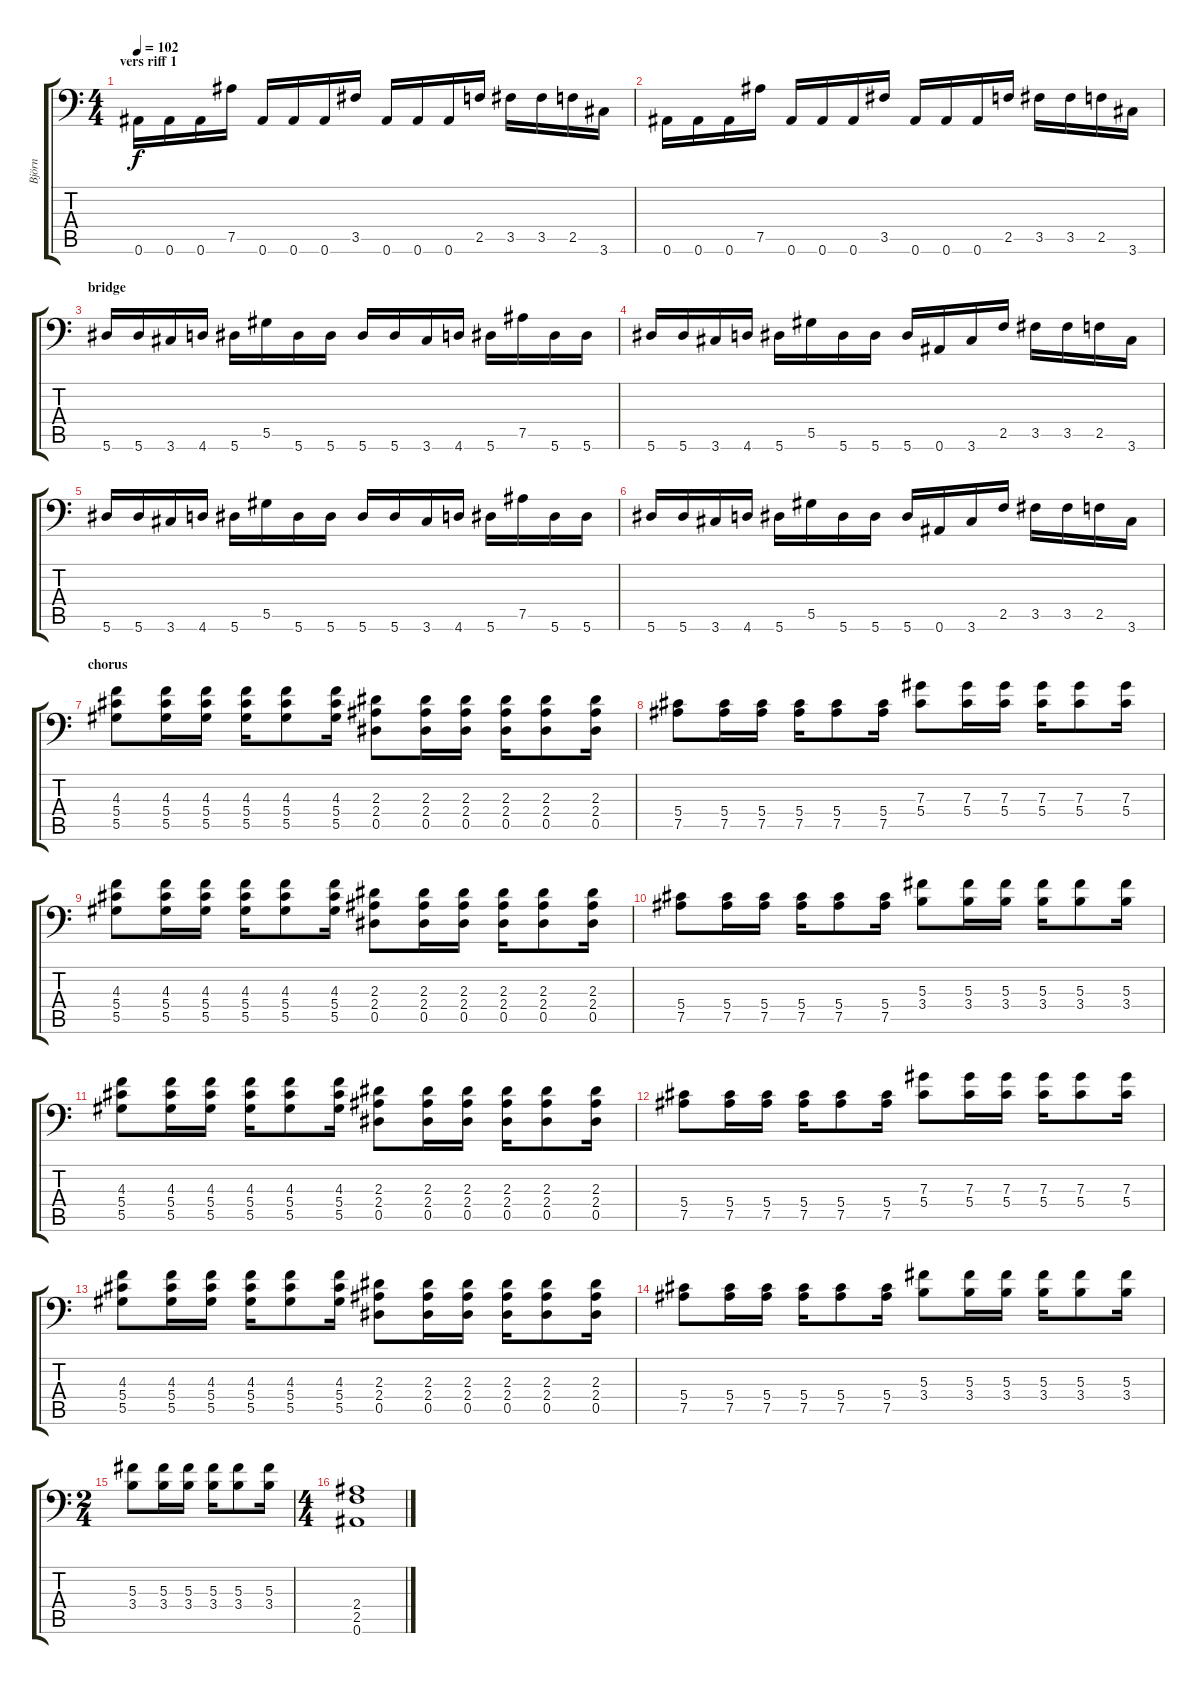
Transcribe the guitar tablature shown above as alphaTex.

\track ("Björn" "Björn") {instrument distortionguitar}
\staff {score tabs}
\tuning (Bb3 F3 Db3 Ab2 Eb2 Bb1) {hide}
\ts (4 4)
\section ("" "vers riff 1")
\tempo 102
\clef f4
\ks c
0.6.16{dy f} 0.6.16 0.6.16 7.5.16 0.6.16 0.6.16 0.6.16 3.5.16 0.6.16 0.6.16 0.6.16 2.5.16 3.5.16 3.5.16 2.5.16 3.6.16 |
0.6.16 0.6.16 0.6.16 7.5.16 0.6.16 0.6.16 0.6.16 3.5.16 0.6.16 0.6.16 0.6.16 2.5.16 3.5.16 3.5.16 2.5.16 3.6.16 |
\section ("" "bridge")
5.6.16 5.6.16 3.6.16 4.6.16 5.6.16 5.5.16 5.6.16 5.6.16 5.6.16 5.6.16 3.6.16 4.6.16 5.6.16 7.5.16 5.6.16 5.6.16 |
5.6.16 5.6.16 3.6.16 4.6.16 5.6.16 5.5.16 5.6.16 5.6.16 5.6.16 0.6.16 3.6.16 2.5.16 3.5.16 3.5.16 2.5.16 3.6.16 |
5.6.16 5.6.16 3.6.16 4.6.16 5.6.16 5.5.16 5.6.16 5.6.16 5.6.16 5.6.16 3.6.16 4.6.16 5.6.16 7.5.16 5.6.16 5.6.16 |
5.6.16 5.6.16 3.6.16 4.6.16 5.6.16 5.5.16 5.6.16 5.6.16 5.6.16 0.6.16 3.6.16 2.5.16 3.5.16 3.5.16 2.5.16 3.6.16 |
\section ("" "chorus")
(4.3 5.4 5.5).8 (4.3 5.4 5.5).16 (4.3 5.4 5.5).16 (4.3 5.4 5.5).16 (4.3 5.4 5.5).8 (4.3 5.4 5.5).16 (2.3 2.4 0.5).8 (2.3 2.4 0.5).16 (2.3 2.4 0.5).16 (2.3 2.4 0.5).16 (2.3 2.4 0.5).8 (2.3 2.4 0.5).16 |
(5.4 7.5).8 (5.4 7.5).16 (5.4 7.5).16 (5.4 7.5).16 (5.4 7.5).8 (5.4 7.5).16 (7.3 5.4).8 (7.3 5.4).16 (7.3 5.4).16 (7.3 5.4).16 (7.3 5.4).8 (7.3 5.4).16 |
(4.3 5.4 5.5).8 (4.3 5.4 5.5).16 (4.3 5.4 5.5).16 (4.3 5.4 5.5).16 (4.3 5.4 5.5).8 (4.3 5.4 5.5).16 (2.3 2.4 0.5).8 (2.3 2.4 0.5).16 (2.3 2.4 0.5).16 (2.3 2.4 0.5).16 (2.3 2.4 0.5).8 (2.3 2.4 0.5).16 |
(5.4 7.5).8 (5.4 7.5).16 (5.4 7.5).16 (5.4 7.5).16 (5.4 7.5).8 (5.4 7.5).16 (5.3 3.4).8 (5.3 3.4).16 (5.3 3.4).16 (5.3 3.4).16 (5.3 3.4).8 (5.3 3.4).16 |
(4.3 5.4 5.5).8 (4.3 5.4 5.5).16 (4.3 5.4 5.5).16 (4.3 5.4 5.5).16 (4.3 5.4 5.5).8 (4.3 5.4 5.5).16 (2.3 2.4 0.5).8 (2.3 2.4 0.5).16 (2.3 2.4 0.5).16 (2.3 2.4 0.5).16 (2.3 2.4 0.5).8 (2.3 2.4 0.5).16 |
(5.4 7.5).8 (5.4 7.5).16 (5.4 7.5).16 (5.4 7.5).16 (5.4 7.5).8 (5.4 7.5).16 (7.3 5.4).8 (7.3 5.4).16 (7.3 5.4).16 (7.3 5.4).16 (7.3 5.4).8 (7.3 5.4).16 |
(4.3 5.4 5.5).8 (4.3 5.4 5.5).16 (4.3 5.4 5.5).16 (4.3 5.4 5.5).16 (4.3 5.4 5.5).8 (4.3 5.4 5.5).16 (2.3 2.4 0.5).8 (2.3 2.4 0.5).16 (2.3 2.4 0.5).16 (2.3 2.4 0.5).16 (2.3 2.4 0.5).8 (2.3 2.4 0.5).16 |
(5.4 7.5).8 (5.4 7.5).16 (5.4 7.5).16 (5.4 7.5).16 (5.4 7.5).8 (5.4 7.5).16 (5.3 3.4).8 (5.3 3.4).16 (5.3 3.4).16 (5.3 3.4).16 (5.3 3.4).8 (5.3 3.4).16 |
\ts (2 4)
(5.3 3.4).8 (5.3 3.4).16 (5.3 3.4).16 (5.3 3.4).16 (5.3 3.4).8 (5.3 3.4).16 |
\ts (4 4)
(2.4 2.5 0.6).1
